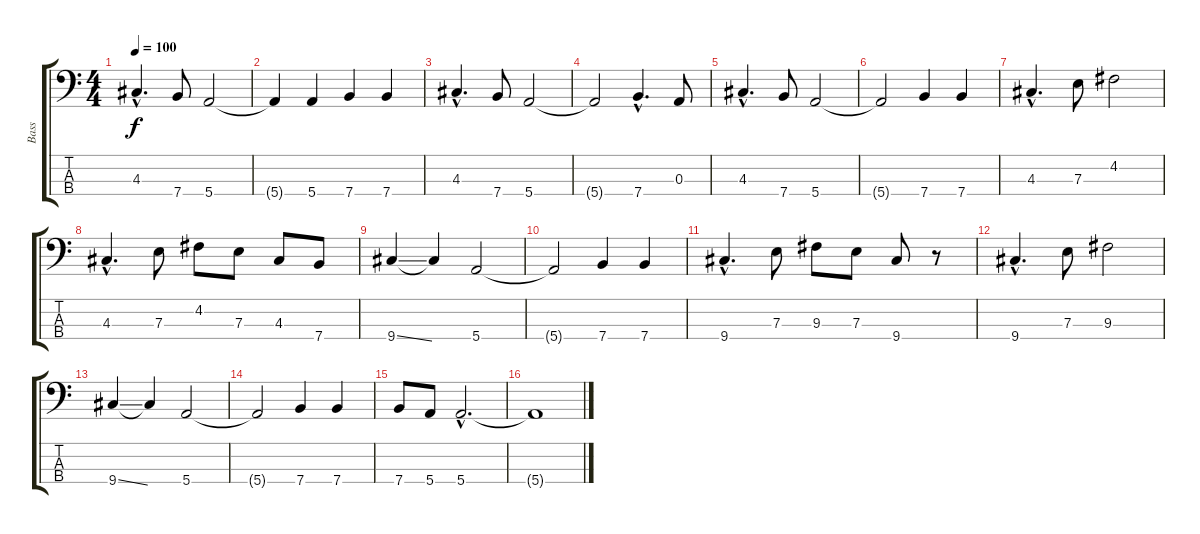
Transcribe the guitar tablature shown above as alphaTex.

\track ("Bass" "Bass") {instrument acousticbass}
\staff {score tabs}
\tuning (G2 D2 A1 E1) {hide}
\ts (4 4)
\tempo 100
\clef f4
\ks c
4.3{hac}.4{d dy f} 7.4.8 5.4.2 |
5.4{t}.4 5.4.4 7.4.4 7.4.4 |
4.3{hac}.4{d} 7.4.8 5.4.2 |
5.4{t}.2 7.4{hac}.4{d} 0.3.8 |
4.3{hac}.4{d} 7.4.8 5.4.2 |
5.4{t}.2 7.4.4 7.4.4 |
4.3{hac}.4{d} 7.3.8 4.2.2 |
4.3{hac}.4{d} 7.3.8 4.2.8 7.3.8 4.3.8 7.4.8 |
9.4{ss}.4 9.4{t}.4 5.4.2 |
5.4{t}.2 7.4.4 7.4.4 |
9.4{hac}.4{d} 7.3.8 9.3.8 7.3.8 9.4.8 r.8 |
9.4{hac}.4{d} 7.3.8 9.3.2 |
9.4{ss}.4 9.4{t}.4 5.4.2 |
5.4{t}.2 7.4.4 7.4.4 |
7.4.8 5.4.8 5.4{hac}.2{d} |
5.4{t}.1
